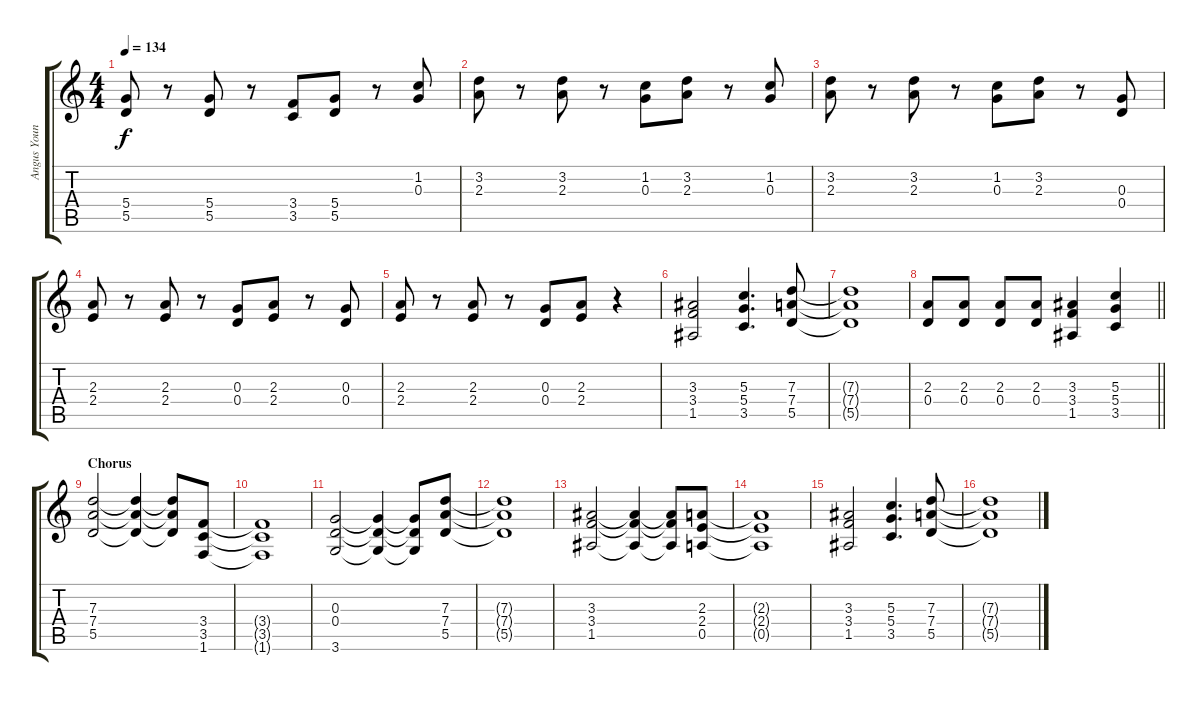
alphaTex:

\track ("Angus Young" "Angus Youn") {instrument overdrivenguitar}
\staff {score tabs}
\tuning (E4 B3 G3 D3 A2 E2) {hide}
\ts (4 4)
\tempo 134
\clef g2
\ks c
(5.4 5.5).8{dy f} r.8 (5.4 5.5).8 r.8 (3.4 3.5).8 (5.4 5.5).8 r.8 (1.2 0.3).8 |
(3.2 2.3).8 r.8 (3.2 2.3).8 r.8 (1.2 0.3).8 (3.2 2.3).8 r.8 (1.2 0.3).8 |
(3.2 2.3).8 r.8 (3.2 2.3).8 r.8 (1.2 0.3).8 (3.2 2.3).8 r.8 (0.3 0.4).8 |
(2.3 2.4).8 r.8 (2.3 2.4).8 r.8 (0.3 0.4).8 (2.3 2.4).8 r.8 (0.3 0.4).8 |
(2.3 2.4).8 r.8 (2.3 2.4).8 r.8 (0.3 0.4).8 (2.3 2.4).8 r.4 |
(3.3 3.4 1.5).2 (5.3 5.4 3.5).4{d} (7.3 7.4 5.5).8 |
(7.3{t} 7.4{t} 5.5{t}).1 |
\barLineRight lightlight
(2.3 0.4).8 (2.3 0.4).8 (2.3 0.4).8 (2.3 0.4).8 (3.3 3.4 1.5).4 (5.3 5.4 3.5).4 |
\section ("" "Chorus")
(7.3 7.4 5.5).2 (7.3{t} 7.4{t} 5.5{t}).4 (7.3{t} 7.4{t} 5.5{t}).8 (3.4 3.5 1.6).8 |
(3.4{t} 3.5{t} 1.6{t}).1 |
(0.3 0.4 3.6).2 (0.3{t} 0.4{t} 3.6{t}).4 (0.3{t} 0.4{t} 3.6{t}).8 (7.3 7.4 5.5).8 |
(7.3{t} 7.4{t} 5.5{t}).1 |
(3.3 3.4 1.5).2 (3.3{t} 3.4{t} 1.5{t}).4 (3.3{t} 3.4{t} 1.5{t}).8 (2.3 2.4 0.5).8 |
(2.3{t} 2.4{t} 0.5{t}).1 |
(3.3 3.4 1.5).2 (5.3 5.4 3.5).4{d} (7.3 7.4 5.5).8 |
(7.3{t} 7.4{t} 5.5{t}).1
